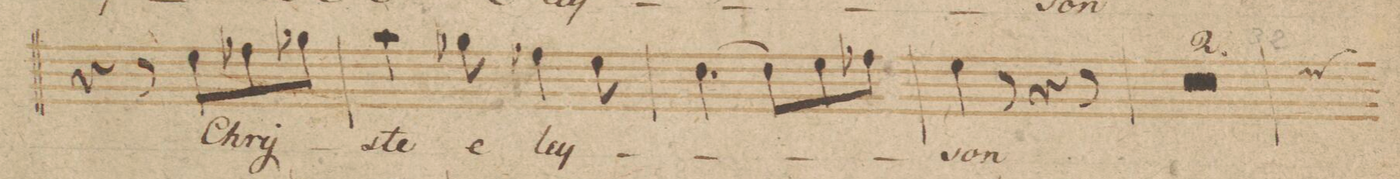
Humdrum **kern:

**kern	**text	**dynam
*I"Canto	*	*
*clefC1	*	*
*k[b-]	*	*
*M6/8	*	*
4r	.	.
8r	.	.
8cc\L	Chry-	.
8dd-X\	.	.
8ee-X\J	.	.
=31	=31	=31
4ff\	-ste	.
8ee-X\	e-	.
4dd-X\	-ley-	.
8cc\	.	.
=32	=32	=32
[4.b-\	.	.
8b-\L]	.	.
8cc\	.	.
8dd-X\J	.	.
=33	=33	=33
4cc\	-son	.
8r	.	.
4r	.	.
8r	.	.
=34	=34	=34
1.r	.	.
=35	=35	=35
=36	=36	=36
*-	*-	*-
